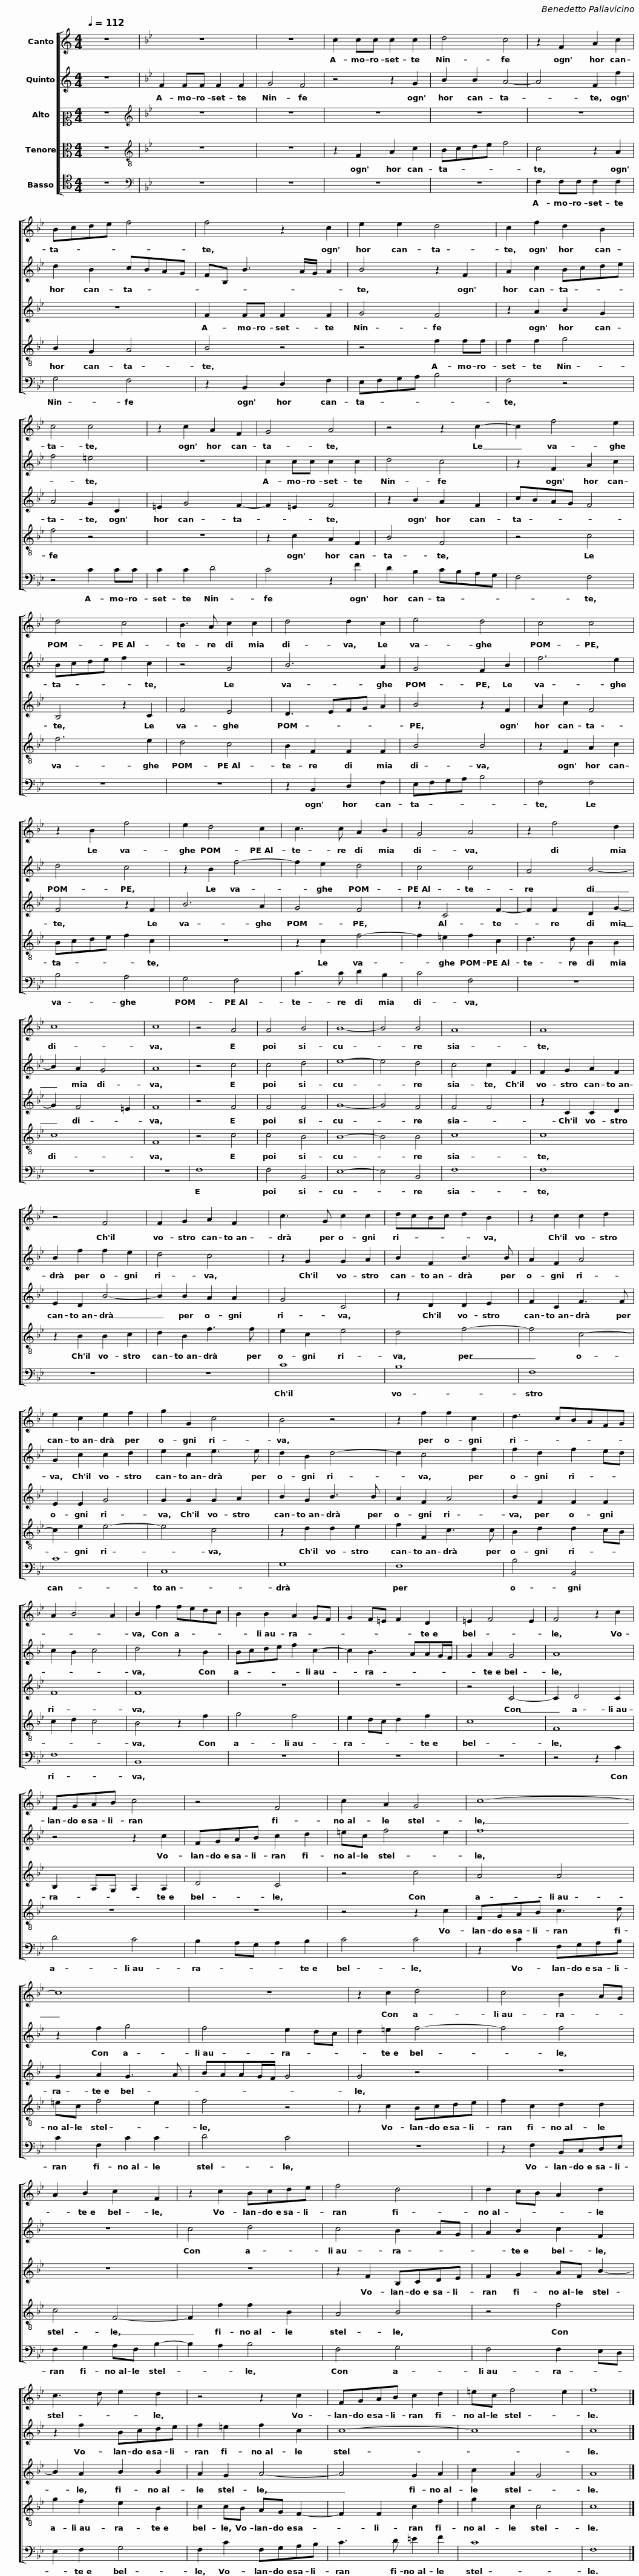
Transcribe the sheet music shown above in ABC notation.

X:1
%%score [ 1 2 3 4 5 ]
L:1/8
Q:1/4=112
M:4/4
I:linebreak $
K:C
V:1 treble
V:2 treble
V:3 alto2
V:4 alto
V:5 tenor
V:1
 z8 |[K:Bb] z8 | z8 | c2 cc c2 c2 | d4 c4 | %5
 z2 F2 A2 c2 |$ Bcde f4 | f4 z2 c2 | e2 e2 d4 | c2 f2 d2 B2 | %10
 c4 c4 | z2 c2 A2 F2 |$ G4 A4 | z4 z2 c2- | c2 f4 e2 | %15
 d4 c4 | B3 A c2 c2 | d4 d2 c2 |$ e4 d4 | c4 c4 | %20
 z2 B2 f4 | e2 d4 c2 | c3 c A2 B2 | G4 A4 | z2 f4 d2 |$ %25
 c8 | c8 | z4 A4 | A4 B4 | B8- | %30
 B4 B4 | A8 | A8 |$ z4 F4 | F2 G2 A2 F2 | %35
 c3 G c2 c2 | dcBc d2 B2 | z2 c2 c2 d2 | e2 c2 e2 f2 |$ g2 G2 c4 | %40
 B4 z4 | z2 f2 f2 c2 | d3 cBAFG | A2 B4 A2 | B2 f2 fedc |$ %45
 B2 B2 A2 GF | G2 F=E F2 D2 | =E2 F4 E2 | F4 z2 c2 | FGAB c4 | %50
 z4 F4 |$ c2 A2 G4 | c8- | c8 | z8 | %55
 z2 c2 d4 |$ c4 B2 AG | A2 B2 c2 F2 | z2 c2 Bcde | f4 d4 | %60
 d2 cB A2 d2 |$ c3 d e2 d2 | z4 z2 c2 | FGAB c2 d2 | =ec f4 e2 | %65
 f8 |] %66
V:2
 z8 |[K:Bb] F2 FF F2 F2 | G4 F4 | z4 z2 G2 | B2 B2 A4- | %5
 A4 F2 f2 |$ d2 B2 cBAG | FB, B3 A/G/ A2 | B4 z2 F2 | A2 c2 Bcde | %10
 f4 =e4 | z8 |$ c2 cc c2 c2 | d4 c4 | z2 F2 A2 c2 | %15
 Bcde f2 c2 | z4 G4 | B6 A2 |$ G4 F2 B2 | f6 e2 | %20
 d4 c4 | z2 B2 f4- | f2 e2 d4 | c4 c4 | A4 B4- |$ %25
 B2 A2 G4 | A8 | z4 c4 | c4 d4 | e8- | %30
 e4 d4 | c4 c2 F2 | F2 G2 A2 F2 |$ B2 f2 f2 e2 | d4 c4 | %35
 z2 G2 G2 A2 | B2 F2 B3 B | A2 F2 A4 | G2 c2 c2 d2 |$ e2 c2 e3 e | %40
 d2 B2 d4- | d2 c4 f2 | f2 d2 f2 ed | c2 B2 c4 | d4 z2 B2 |$ %45
 Bcde f2 c2- | c2 B3 AAG/F/ | G2 A2 G4 | A8 | z4 z2 c2 | %50
 FGAB c2 d2 |$ =ec f4 e2 | f8 | z2 f2 g4 | f4 e2 dc | %55
 d2 =e2 f4- |$ f4 f4 | z8 | c4 d4 | c4 B2 AG | %60
 A2 B2 c2 F2 |$ z2 f2 Bcde | f2 =e2 f2 c2 | c8- | c8 | %65
 c8 |] %66
V:3
 z8 |[K:Bb][K:treble] z8 | z8 | z8 | z8 | %5
 z8 |$ z8 | F2 FF F2 F2 | G4 F4 | z2 A2 B2 G2 | %10
 A4 G2 C2 | =E2 G4 F2- |$ F2 =E2 F4 | z2 B2 A2 F2 | cBAG F4 | %15
 B,4 z2 C2 | F4 E4 | D3 EFG A2 |$ B4 z2 F2 | A2 c2 F4 | %20
 F4 z2 F2 | B6 A2 | G4 F4 | z2 C4 F2- | F2 F2 D2 G2- |$ %25
 G2 F4 =E2 | F8 | z4 F4 | F4 F4 | G8- | %30
 G4 F4 | F4 F4 | z2 C2 C2 D2 |$ E2 D2 B4- | B2 B2 A2 A2 | %35
 G4 C4 | z2 D2 D2 E2 | F2 C2 F3 F | E2 E2 G4 |$ G2 G2 G2 A2 | %40
 B2 G2 B3 B | A2 F2 A4 | B2 F2 F2 F2 | F8 | F8 |$ %45
 z8 | z8 | z4 C4- | C2 D4 C2 | B,2 A,G, A,2 A,2 | %50
 D4 C4 |$ z4 c4 | A4 A4 | G2 A2 G3 A | BAAG/F/ G4 | %55
 G4 z4 |$ z8 | z8 | z8 | z2 F2 B,CDE | %60
 F2 G2 AF B2- |$ B2 A2 B2 B2 | A2 G2 A4- | A4 G2 A2 | c2 A2 G4 | %65
 A8 |] %66
V:4
 z8 |[K:Bb][K:treble-8] z8 | z8 | z2 F2 A2 c2 | Bcde f4 | %5
 c4 z2 A2 |$ B2 G2 A4 | B4 z4 | z4 f2 ff | f2 f2 g4 | %10
 f4 z4 | z8 |$ z2 c2 A2 F2 | B4 F4 | z4 c4 | %15
 f6 e2 | d4 c4 | B2 F2 F2 F2 |$ B4 B4 | z2 F2 A2 c2 | %20
 Bcde f2 c2 | z8 | z2 c2 f4- | f2 =e2 f2 c2 | d3 d B2 B2 |$ %25
 c8 | F8 | z4 c4 | c4 B4 | B8- | %30
 B4 B4 | c8 | c8 |$ z2 B2 B2 c2 | d2 B2 f3 f | %35
 e2 c2 e4 | d4 f4- | f4 c4- | c2 e2 e4- |$ e4 c4 | %40
 z2 d2 d2 e2 | f2 F2 c3 c | B2 d2 d2 cB | c2 d2 c4 | B4 z2 f2 |$ %45
 g4 f4 | e2 dc d2 f2 | c8 | F8 | z8 | %50
 z8 |$ z4 z2 c2 | FGAB c3 d | =ec f4 e2 | f4 z4 | %55
 z2 c2 Bcde |$ f2 c2 d2 d2 | c4 F4- | F2 f2 f2 B2 | A4 B4 | %60
 z4 f4 |$ g2 f2 e2 B2 | c2 cB AG F2- | F2 F2 c2 f2 | g2 c2 c4 | %65
 c8 |] %66
V:5
 z8 |[K:Bb][K:bass] z8 | z8 | z8 | z8 | %5
 F,2 F,F, F,2 F,2 |$ G,4 F,4 | z2 B,,2 D,2 F,2 | E,F,G,A, B,4 | F,4 z4 | %10
 z4 C2 CC | C2 C2 D4 |$ C4 z2 F2 | D2 B,2 CB,A,G, | F,4 F,4 | %15
 z8 | z8 | z2 B,,2 D,2 F,2 |$ E,F,G,A, B,4 | F,4 F,4 | %20
 B,4 A,4 | G,4 F,4 | C3 C D2 B,2 | C4 F,4 | z8 |$ %25
 z8 | z8 | F,8 | F,4 B,,4 | E,8- | %30
 E,4 B,,4 | F,8 | F,8 |$ z8 | z8 | %35
 C8 | B,8 | F,8 | C8 |$ C,8 | %40
 G,8 | F,8 | B,4 B,,4 | F,8 | B,,8 |$ %45
 z8 | z8 | z8 | z4 z2 C2 | D4 C4 | %50
 B,2 A,G, A,2 B,2 |$ C4 C4 | z2 C2 F,G,A,B, | C2 F,2 C2 C2 | D4 C4 | %55
 z8 |$ z2 F,2 B,,C,D,E, | F,2 G,2 A,F, B,2- | B,2 A,2 B,4 | F,4 G,4 | %60
 F,4 F,2 E,D, |$ E,2 F,2 G,4 | F,2 C2 F,G,A,B, | C3 D =E2 F2 | C8 | %65
 F,8 |] %66
